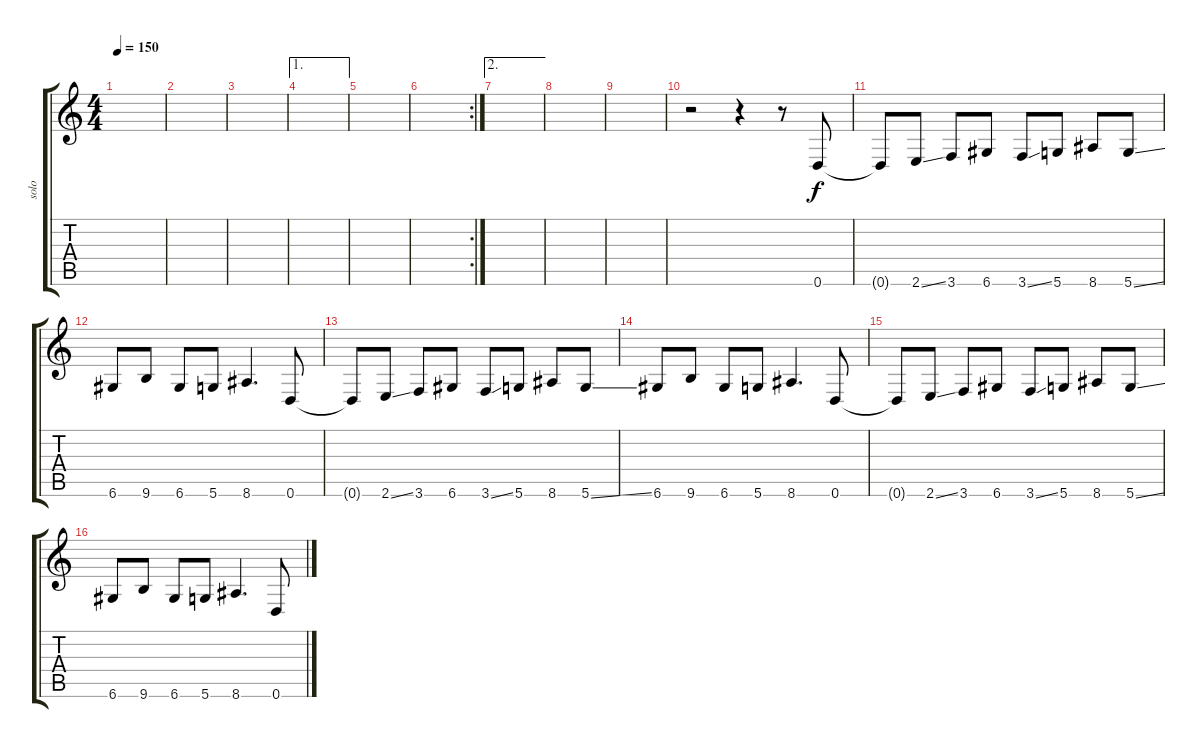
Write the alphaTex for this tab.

\track ("solo" "solo") {instrument distortionguitar}
\staff {score tabs}
\tuning (E4 B3 G3 D3 A2 D2) {hide}
\ts (4 4)
\tempo 150
\clef g2
\ks c
|
|
|
\ae 1
|
|
\rc 2
|
\ae 2
|
|
|
r.2 r.4 r.8 0.6.8 |
0.6{t}.8 2.6{ss}.8 3.6.8 6.6.8 3.6{ss}.8 5.6.8 8.6.8 5.6{ss}.8 |
6.6.8 9.6.8 6.6.8 5.6.8 8.6.4{d} 0.6.8 |
0.6{t}.8 2.6{ss}.8 3.6.8 6.6.8 3.6{ss}.8 5.6.8 8.6.8 5.6{ss}.8 |
6.6.8 9.6.8 6.6.8 5.6.8 8.6.4{d} 0.6.8 |
0.6{t}.8 2.6{ss}.8 3.6.8 6.6.8 3.6{ss}.8 5.6.8 8.6.8 5.6{ss}.8 |
6.6.8 9.6.8 6.6.8 5.6.8 8.6.4{d} 0.6.8
